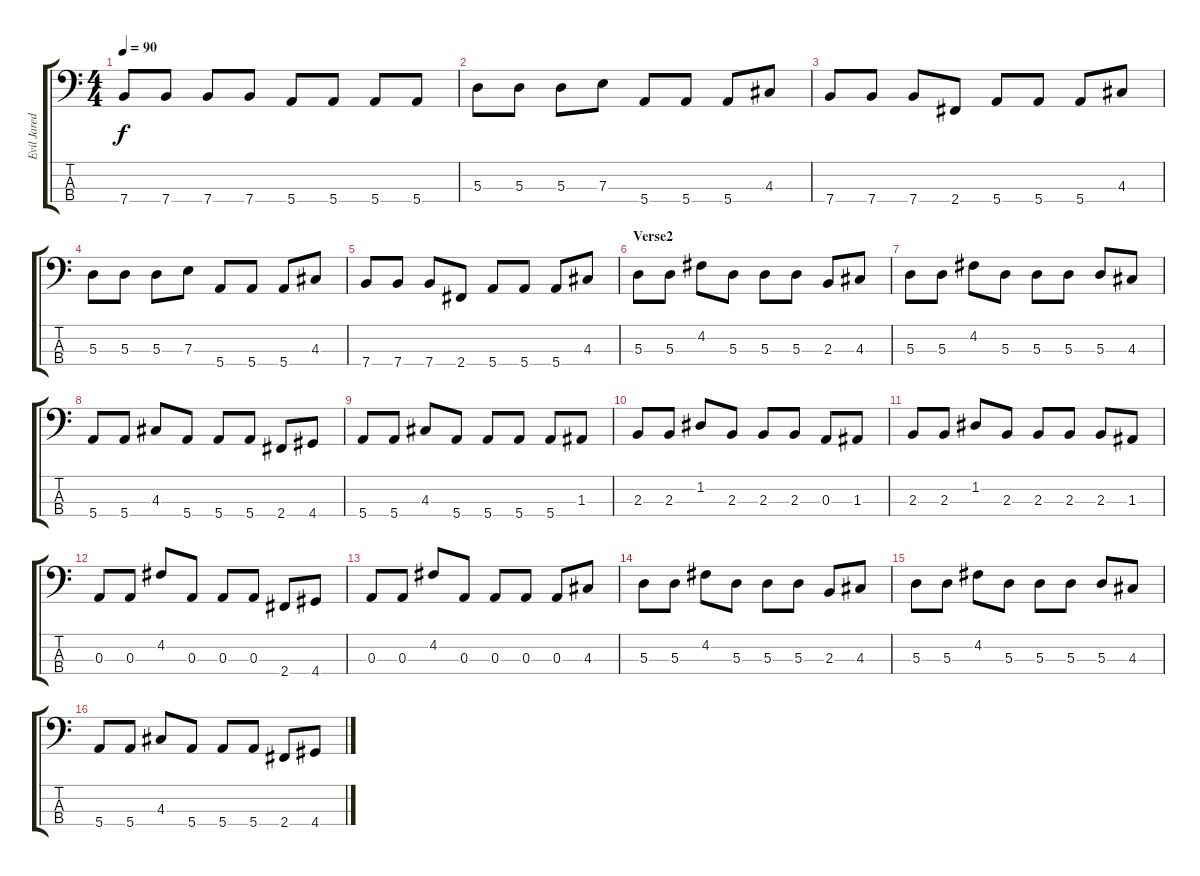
\track ("Evil Jared Hasselhoff" "Evil Jared") {instrument electricbasspick}
\staff {score tabs}
\tuning (G2 D2 A1 E1) {hide}
\ts (4 4)
\tempo 90
\clef f4
\ks c
7.4.8{dy f} 7.4.8 7.4.8 7.4.8 5.4.8 5.4.8 5.4.8 5.4.8 |
5.3.8 5.3.8 5.3.8 7.3.8 5.4.8 5.4.8 5.4.8 4.3.8 |
7.4.8 7.4.8 7.4.8 2.4.8 5.4.8 5.4.8 5.4.8 4.3.8 |
5.3.8 5.3.8 5.3.8 7.3.8 5.4.8 5.4.8 5.4.8 4.3.8 |
7.4.8 7.4.8 7.4.8 2.4.8 5.4.8 5.4.8 5.4.8 4.3.8 |
\section ("" "Verse2")
5.3.8 5.3.8 4.2.8 5.3.8 5.3.8 5.3.8 2.3.8 4.3.8 |
5.3.8 5.3.8 4.2.8 5.3.8 5.3.8 5.3.8 5.3.8 4.3.8 |
5.4.8 5.4.8 4.3.8 5.4.8 5.4.8 5.4.8 2.4.8 4.4.8 |
5.4.8 5.4.8 4.3.8 5.4.8 5.4.8 5.4.8 5.4.8 1.3.8 |
2.3.8 2.3.8 1.2.8 2.3.8 2.3.8 2.3.8 0.3.8 1.3.8 |
2.3.8 2.3.8 1.2.8 2.3.8 2.3.8 2.3.8 2.3.8 1.3.8 |
0.3.8 0.3.8 4.2.8 0.3.8 0.3.8 0.3.8 2.4.8 4.4.8 |
0.3.8 0.3.8 4.2.8 0.3.8 0.3.8 0.3.8 0.3.8 4.3.8 |
5.3.8 5.3.8 4.2.8 5.3.8 5.3.8 5.3.8 2.3.8 4.3.8 |
5.3.8 5.3.8 4.2.8 5.3.8 5.3.8 5.3.8 5.3.8 4.3.8 |
5.4.8 5.4.8 4.3.8 5.4.8 5.4.8 5.4.8 2.4.8 4.4.8
